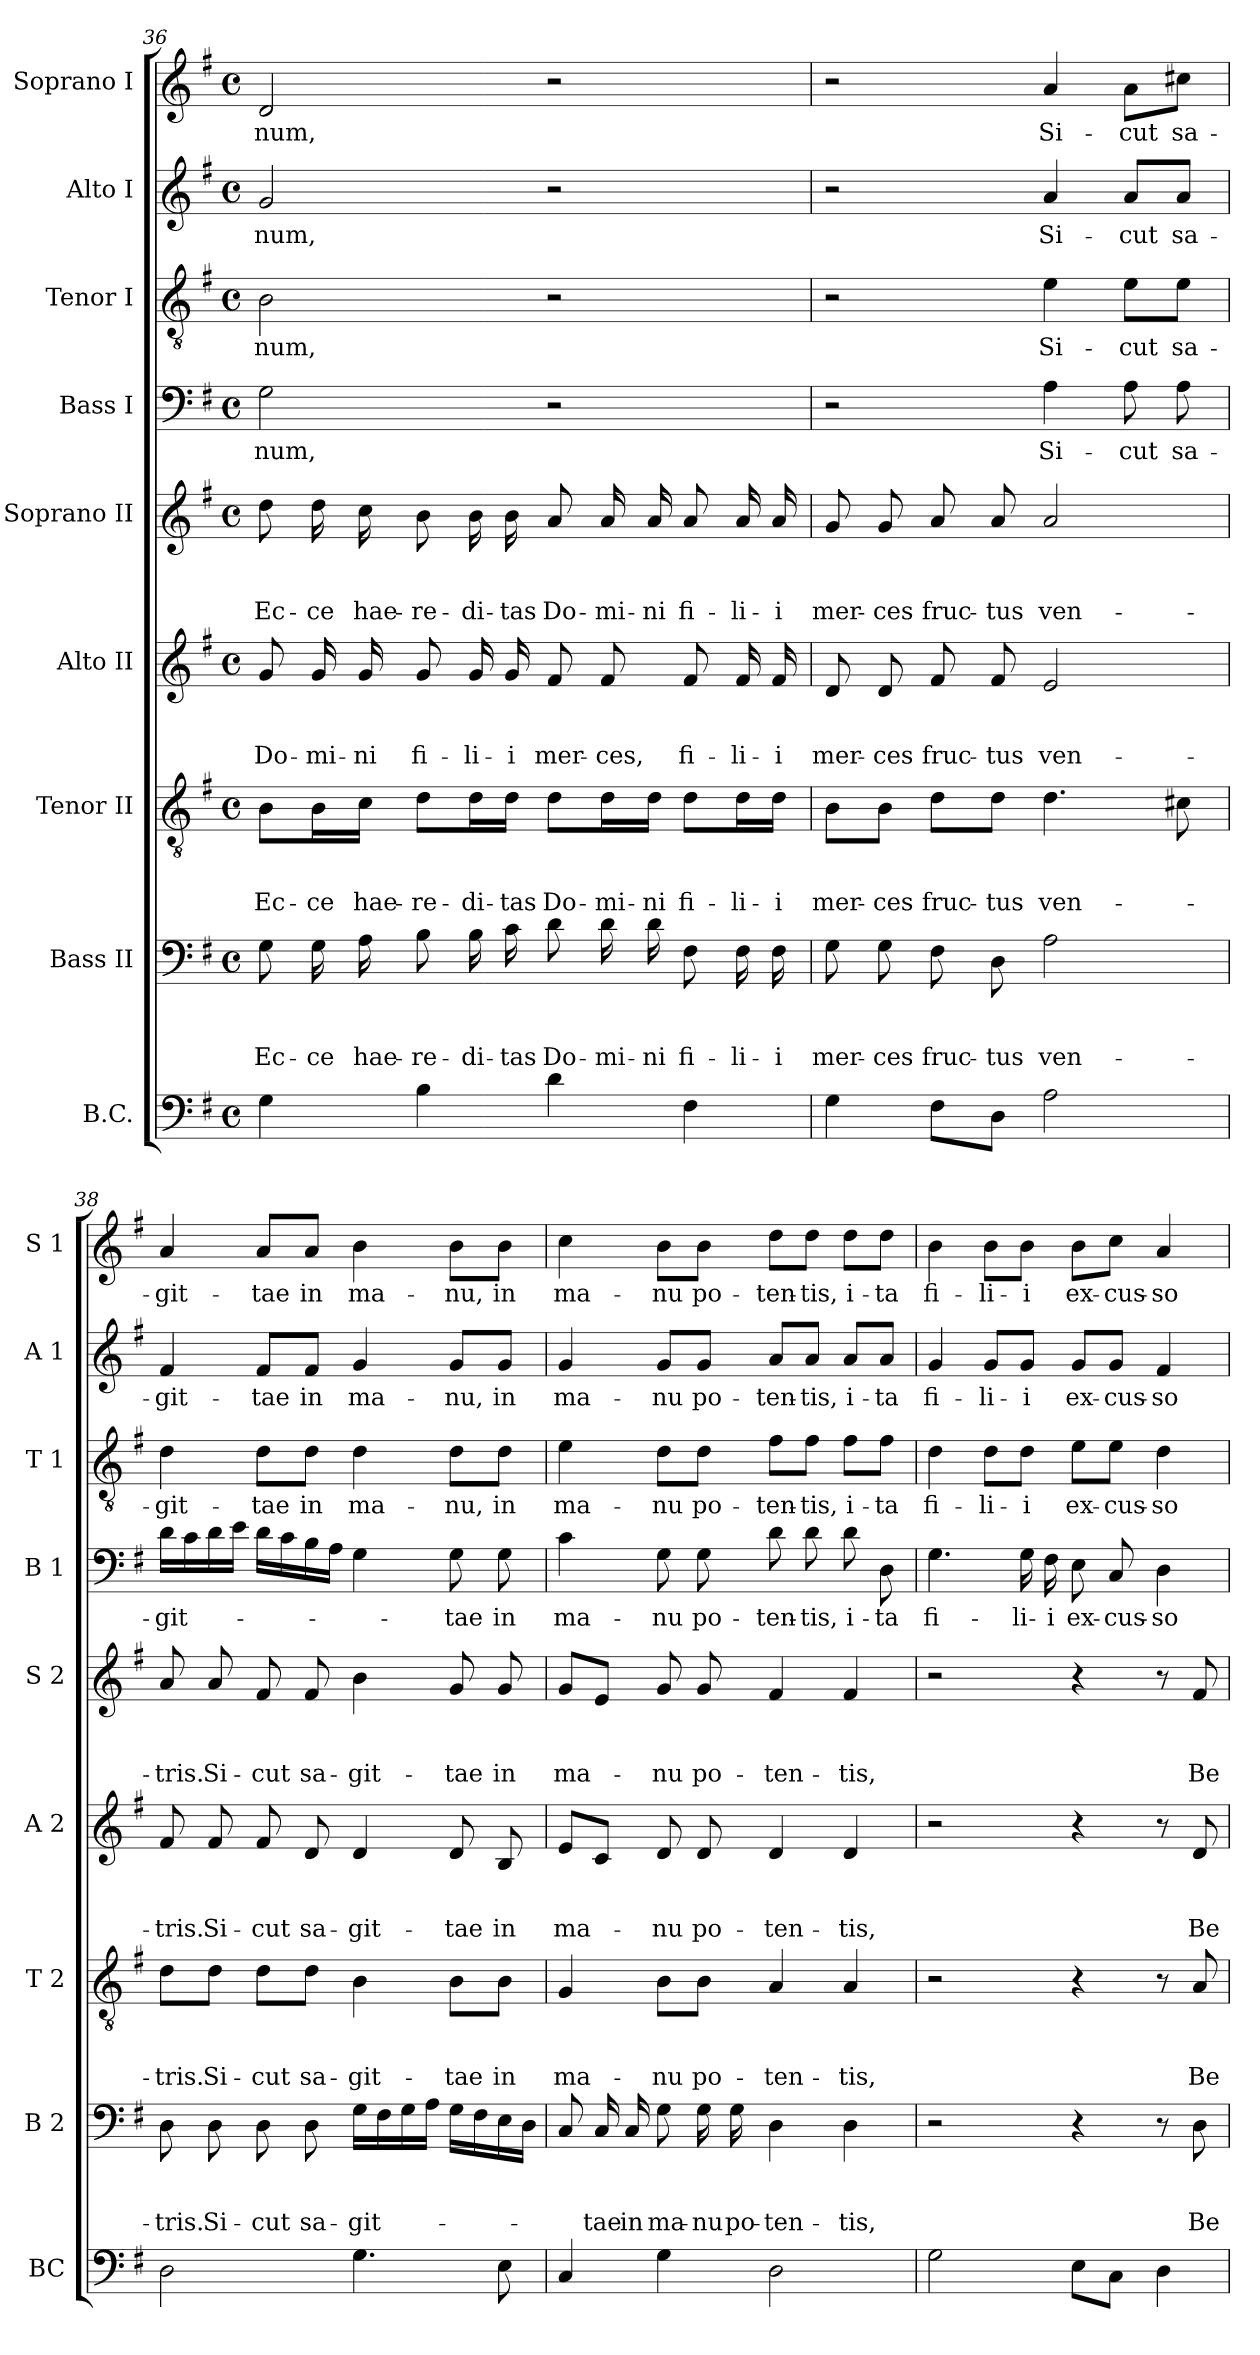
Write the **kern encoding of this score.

**kern	**kern	**text	**text	**text	**kern	**text	**text	**text	**kern	**text	**text	**text	**kern	**text	**text	**text	**kern	**text	**kern	**text	**kern	**text	**kern	**text
*part9	*part8	*part8	*part8	*part8	*part7	*part7	*part7	*part7	*part6	*part6	*part6	*part6	*part5	*part5	*part5	*part5	*part4	*part4	*part3	*part3	*part2	*part2	*part1	*part1
*staff9	*staff8	*staff8	*staff8	*staff8	*staff7	*staff7	*staff7	*staff7	*staff6	*staff6	*staff6	*staff6	*staff5	*staff5	*staff5	*staff5	*staff4	*staff4	*staff3	*staff3	*staff2	*staff2	*staff1	*staff1
*I"B.C.	*I"Bass II	*	*	*	*I"Tenor II	*	*	*	*I"Alto II	*	*	*	*I"Soprano II	*	*	*	*I"Bass I	*	*I"Tenor I	*	*I"Alto I	*	*I"Soprano I	*
*I'BC	*I'B 2	*	*	*	*I'T 2	*	*	*	*I'A 2	*	*	*	*I'S 2	*	*	*	*I'B 1	*	*I'T 1	*	*I'A 1	*	*I'S 1	*
*clefF4	*clefF4	*	*	*	*clefGv2	*	*	*	*clefG2	*	*	*	*clefG2	*	*	*	*clefF4	*	*clefGv2	*	*clefG2	*	*clefG2	*
*k[f#]	*k[f#]	*	*	*	*k[f#]	*	*	*	*k[f#]	*	*	*	*k[f#]	*	*	*	*k[f#]	*	*k[f#]	*	*k[f#]	*	*k[f#]	*
*G:	*G:	*	*	*	*G:	*	*	*	*G:	*	*	*	*G:	*	*	*	*G:	*	*G:	*	*G:	*	*G:	*
*M4/4	*M4/4	*	*	*	*M4/4	*	*	*	*M4/4	*	*	*	*M4/4	*	*	*	*M4/4	*	*M4/4	*	*M4/4	*	*M4/4	*
*met(c)	*met(c)	*	*	*	*met(c)	*	*	*	*met(c)	*	*	*	*met(c)	*	*	*	*met(c)	*	*met(c)	*	*met(c)	*	*met(c)	*
=36	=36	=36	=36	=36	=36	=36	=36	=36	=36	=36	=36	=36	=36	=36	=36	=36	=36	=36	=36	=36	=36	=36	=36	=36
!	!	!	!	!LO:LY:b	!	!	!	!LO:LY:b	!	!	!	!LO:LY:b	!	!	!	!LO:LY:b	!	!LO:LY:b	!	!LO:LY:b	!	!LO:LY:b	!	!LO:LY:b
4G\	8G\	.	.	Ec-	8B\L	.	.	Ec-	8g/	.	.	Do-	8dd\	.	.	Ec-	2G\	-num,	2B\	-num,	2g/	-num,	2d/	-num,
!	!	!	!	!LO:LY:b	!	!	!	!LO:LY:b	!	!	!	!LO:LY:b	!	!	!	!LO:LY:b	!	!	!	!	!	!	!	!
.	16G\	.	.	-ce	16B\L	.	.	-ce	16g/	.	.	-mi-	16dd\	.	.	-ce	.	.	.	.	.	.	.	.
!	!	!	!	!LO:LY:b	!	!	!	!LO:LY:b	!	!	!	!LO:LY:b	!	!	!	!LO:LY:b	!	!	!	!	!	!	!	!
.	16A\	.	.	hae-	16c\JJ	.	.	hae-	16g/	.	.	-ni	16cc\	.	.	hae-	.	.	.	.	.	.	.	.
!	!	!	!	!LO:LY:b	!	!	!	!LO:LY:b	!	!	!	!LO:LY:b	!	!	!	!LO:LY:b	!	!	!	!	!	!	!	!
4B\	8B\	.	.	-re-	8d\L	.	.	-re-	8g/	.	.	fi-	8b\	.	.	-re-	.	.	.	.	.	.	.	.
!	!	!	!	!LO:LY:b	!	!	!	!LO:LY:b	!	!	!	!LO:LY:b	!	!	!	!LO:LY:b	!	!	!	!	!	!	!	!
.	16B\	.	.	-di-	16d\L	.	.	-di-	16g/	.	.	-li-	16b\	.	.	-di-	.	.	.	.	.	.	.	.
!	!	!	!	!LO:LY:b	!	!	!	!LO:LY:b	!	!	!	!LO:LY:b	!	!	!	!LO:LY:b	!	!	!	!	!	!	!	!
.	16c\	.	.	-tas	16d\JJ	.	.	-tas	16g/	.	.	-i	16b\	.	.	-tas	.	.	.	.	.	.	.	.
!	!	!	!	!LO:LY:b	!	!	!	!LO:LY:b	!	!	!	!LO:LY:b	!	!	!	!LO:LY:b	!	!	!	!	!	!	!	!
4d\	8d\	.	.	Do-	8d\L	.	.	Do-	8f#/	.	.	mer-	8a/	.	.	Do-	2r	.	2r	.	2r	.	2r	.
!	!	!	!	!LO:LY:b	!	!	!	!LO:LY:b	!	!	!	!LO:LY:b	!	!	!	!LO:LY:b	!	!	!	!	!	!	!	!
.	16d\	.	.	-mi-	16d\L	.	.	-mi-	8f#/	.	.	-ces,	16a/	.	.	-mi-	.	.	.	.	.	.	.	.
!	!	!	!	!LO:LY:b	!	!	!	!LO:LY:b	!	!	!	!	!	!	!	!LO:LY:b	!	!	!	!	!	!	!	!
.	16d\	.	.	-ni	16d\JJ	.	.	-ni	.	.	.	.	16a/	.	.	-ni	.	.	.	.	.	.	.	.
!	!	!	!	!LO:LY:b	!	!	!	!LO:LY:b	!	!	!	!LO:LY:b	!	!	!	!LO:LY:b	!	!	!	!	!	!	!	!
4F#\	8F#\	.	.	fi-	8d\L	.	.	fi-	8f#/	.	.	fi-	8a/	.	.	fi-	.	.	.	.	.	.	.	.
!	!	!	!	!LO:LY:b	!	!	!	!LO:LY:b	!	!	!	!LO:LY:b	!	!	!	!LO:LY:b	!	!	!	!	!	!	!	!
.	16F#\	.	.	-li-	16d\L	.	.	-li-	16f#/	.	.	-li-	16a/	.	.	-li-	.	.	.	.	.	.	.	.
!	!	!	!	!LO:LY:b	!	!	!	!LO:LY:b	!	!	!	!LO:LY:b	!	!	!	!LO:LY:b	!	!	!	!	!	!	!	!
.	16F#\	.	.	-i	16d\JJ	.	.	-i	16f#/	.	.	-i	16a/	.	.	-i	.	.	.	.	.	.	.	.
!!LO:PB:g=z
=37	=37	=37	=37	=37	=37	=37	=37	=37	=37	=37	=37	=37	=37	=37	=37	=37	=37	=37	=37	=37	=37	=37	=37	=37
!	!	!	!	!LO:LY:b	!	!	!	!LO:LY:b	!	!	!	!LO:LY:b	!	!	!	!LO:LY:b	!	!	!	!	!	!	!	!
4G\	8G\	.	.	mer-	8B\L	.	.	mer-	8d/	.	.	mer-	8g/	.	.	mer-	2r	.	2r	.	2r	.	2r	.
!	!	!	!	!LO:LY:b	!	!	!	!LO:LY:b	!	!	!	!LO:LY:b	!	!	!	!LO:LY:b	!	!	!	!	!	!	!	!
.	8G\	.	.	-ces	8B\J	.	.	-ces	8d/	.	.	-ces	8g/	.	.	-ces	.	.	.	.	.	.	.	.
!	!	!	!	!LO:LY:b	!	!	!	!LO:LY:b	!	!	!	!LO:LY:b	!	!	!	!LO:LY:b	!	!	!	!	!	!	!	!
8F#\L	8F#\	.	.	fruc-	8d\L	.	.	fruc-	8f#/	.	.	fruc-	8a/	.	.	fruc-	.	.	.	.	.	.	.	.
!	!	!	!	!LO:LY:b	!	!	!	!LO:LY:b	!	!	!	!LO:LY:b	!	!	!	!LO:LY:b	!	!	!	!	!	!	!	!
8D\J	8D\	.	.	-tus	8d\J	.	.	-tus	8f#/	.	.	-tus	8a/	.	.	-tus	.	.	.	.	.	.	.	.
!	!	!	!	!LO:LY:b	!	!	!	!LO:LY:b	!	!	!	!LO:LY:b	!	!	!	!LO:LY:b	!	!LO:LY:b	!	!LO:LY:b	!	!LO:LY:b	!	!LO:LY:b
2A\	2A\	.	.	ven-	4.d\	.	.	ven-	2e/	.	.	ven-	2a/	.	.	ven-	4A\	Si-	4e\	Si-	4a/	Si-	4a/	Si-
!	!	!	!	!	!	!	!	!	!	!	!	!	!	!	!	!	!	!LO:LY:b	!	!LO:LY:b	!	!LO:LY:b	!	!LO:LY:b
.	.	.	.	.	.	.	.	.	.	.	.	.	.	.	.	.	8A\	-cut	8e\L	-cut	8a/L	-cut	8a\L	-cut
!	!	!	!	!	!	!	!	!	!	!	!	!	!	!	!	!	!	!LO:LY:b	!	!LO:LY:b	!	!LO:LY:b	!	!LO:LY:b
.	.	.	.	.	8c#X\	.	.	.	.	.	.	.	.	.	.	.	8A\	sa-	8e\J	sa-	8a/J	sa-	8cc#X\J	sa-
=38	=38	=38	=38	=38	=38	=38	=38	=38	=38	=38	=38	=38	=38	=38	=38	=38	=38	=38	=38	=38	=38	=38	=38	=38
!	!	!	!	!LO:LY:b	!	!	!	!LO:LY:b	!	!	!	!LO:LY:b	!	!	!	!LO:LY:b	!	!LO:LY:b	!	!LO:LY:b	!	!LO:LY:b	!	!LO:LY:b
2D\	8D\	.	.	-tris.	8d\L	.	.	-tris.	8f#/	.	.	-tris.	8a/	.	.	-tris.	16d\LL	-git-	4d\	-git-	4f#/	-git-	4a/	-git-
.	.	.	.	.	.	.	.	.	.	.	.	.	.	.	.	.	16c\	.	.	.	.	.	.	.
!	!	!	!	!LO:LY:b	!	!	!	!LO:LY:b	!	!	!	!LO:LY:b	!	!	!	!LO:LY:b	!	!	!	!	!	!	!	!
.	8D\	.	.	Si-	8d\J	.	.	Si-	8f#/	.	.	Si-	8a/	.	.	Si-	16d\	.	.	.	.	.	.	.
.	.	.	.	.	.	.	.	.	.	.	.	.	.	.	.	.	16e\JJ	.	.	.	.	.	.	.
!	!	!	!	!LO:LY:b	!	!	!	!LO:LY:b	!	!	!	!LO:LY:b	!	!	!	!LO:LY:b	!	!	!	!LO:LY:b	!	!LO:LY:b	!	!LO:LY:b
.	8D\	.	.	-cut	8d\L	.	.	-cut	8f#/	.	.	-cut	8f#/	.	.	-cut	16d\LL	.	8d\L	-tae	8f#/L	-tae	8a/L	-tae
.	.	.	.	.	.	.	.	.	.	.	.	.	.	.	.	.	16c\	.	.	.	.	.	.	.
!	!	!	!	!LO:LY:b	!	!	!	!LO:LY:b	!	!	!	!LO:LY:b	!	!	!	!LO:LY:b	!	!	!	!LO:LY:b	!	!LO:LY:b	!	!LO:LY:b
.	8D\	.	.	sa-	8d\J	.	.	sa-	8d/	.	.	sa-	8f#/	.	.	sa-	16B\	.	8d\J	in	8f#/J	in	8a/J	in
.	.	.	.	.	.	.	.	.	.	.	.	.	.	.	.	.	16A\JJ	.	.	.	.	.	.	.
!	!	!	!	!LO:LY:b	!	!	!	!LO:LY:b	!	!	!	!LO:LY:b	!	!	!	!LO:LY:b	!	!	!	!LO:LY:b	!	!LO:LY:b	!	!LO:LY:b
4.G\	16G\LL	.	.	-git-	4B\	.	.	-git-	4d/	.	.	-git-	4b\	.	.	-git-	4G\	.	4d\	ma-	4g/	ma-	4b\	ma-
.	16F#\	.	.	.	.	.	.	.	.	.	.	.	.	.	.	.	.	.	.	.	.	.	.	.
.	16G\	.	.	.	.	.	.	.	.	.	.	.	.	.	.	.	.	.	.	.	.	.	.	.
.	16A\JJ	.	.	.	.	.	.	.	.	.	.	.	.	.	.	.	.	.	.	.	.	.	.	.
!	!	!	!	!	!	!	!	!LO:LY:b	!	!	!	!LO:LY:b	!	!	!	!LO:LY:b	!	!LO:LY:b	!	!LO:LY:b	!	!LO:LY:b	!	!LO:LY:b
.	16G\LL	.	.	.	8B\L	.	.	-tae	8d/	.	.	-tae	8g/	.	.	-tae	8G\	-tae	8d\L	-nu,	8g/L	-nu,	8b\L	-nu,
.	16F#\	.	.	.	.	.	.	.	.	.	.	.	.	.	.	.	.	.	.	.	.	.	.	.
!	!	!	!	!	!	!	!	!LO:LY:b	!	!	!	!LO:LY:b	!	!	!	!LO:LY:b	!	!LO:LY:b	!	!LO:LY:b	!	!LO:LY:b	!	!LO:LY:b
8E\	16E\	.	.	.	8B\J	.	.	in	8B/	.	.	in	8g/	.	.	in	8G\	in	8d\J	in	8g/J	in	8b\J	in
.	16D\JJ	.	.	.	.	.	.	.	.	.	.	.	.	.	.	.	.	.	.	.	.	.	.	.
=39	=39	=39	=39	=39	=39	=39	=39	=39	=39	=39	=39	=39	=39	=39	=39	=39	=39	=39	=39	=39	=39	=39	=39	=39
!	!	!	!	!	!	!	!	!LO:LY:b	!	!	!	!LO:LY:b	!	!	!	!LO:LY:b	!	!LO:LY:b	!	!LO:LY:b	!	!LO:LY:b	!	!LO:LY:b
4C/	8C/	.	.	.	4G/	.	.	ma-	8e/L	.	.	ma-	8g/L	.	.	ma-	4c\	ma-	4e\	ma-	4g/	ma-	4cc\	ma-
!	!	!	!	!LO:LY:b	!	!	!	!	!	!	!	!	!	!	!	!	!	!	!	!	!	!	!	!
.	16C/	.	.	-tae	.	.	.	.	8c/J	.	.	.	8e/J	.	.	.	.	.	.	.	.	.	.	.
!	!	!	!	!LO:LY:b	!	!	!	!	!	!	!	!	!	!	!	!	!	!	!	!	!	!	!	!
.	16C/	.	.	in	.	.	.	.	.	.	.	.	.	.	.	.	.	.	.	.	.	.	.	.
!	!	!	!	!LO:LY:b	!	!	!	!LO:LY:b	!	!	!	!LO:LY:b	!	!	!	!LO:LY:b	!	!LO:LY:b	!	!LO:LY:b	!	!LO:LY:b	!	!LO:LY:b
4G\	8G\	.	.	ma-	8B\L	.	.	-nu	8d/	.	.	-nu	8g/	.	.	-nu	8G\	-nu	8d\L	-nu	8g/L	-nu	8b\L	-nu
!	!	!	!	!LO:LY:b	!	!	!	!LO:LY:b	!	!	!	!LO:LY:b	!	!	!	!LO:LY:b	!	!LO:LY:b	!	!LO:LY:b	!	!LO:LY:b	!	!LO:LY:b
.	16G\	.	.	-nu	8B\J	.	.	po-	8d/	.	.	po-	8g/	.	.	po-	8G\	po-	8d\J	po-	8g/J	po-	8b\J	po-
!	!	!	!	!LO:LY:b	!	!	!	!	!	!	!	!	!	!	!	!	!	!	!	!	!	!	!	!
.	16G\	.	.	po-	.	.	.	.	.	.	.	.	.	.	.	.	.	.	.	.	.	.	.	.
!	!	!	!	!LO:LY:b	!	!	!	!LO:LY:b	!	!	!	!LO:LY:b	!	!	!	!LO:LY:b	!	!LO:LY:b	!	!LO:LY:b	!	!LO:LY:b	!	!LO:LY:b
2D\	4D\	.	.	-ten-	4A/	.	.	-ten-	4d/	.	.	-ten-	4f#/	.	.	-ten-	8d\	-ten-	8f#\L	-ten-	8a/L	-ten-	8dd\L	-ten-
!	!	!	!	!	!	!	!	!	!	!	!	!	!	!	!	!	!	!LO:LY:b	!	!LO:LY:b	!	!LO:LY:b	!	!LO:LY:b
.	.	.	.	.	.	.	.	.	.	.	.	.	.	.	.	.	8d\	-tis,	8f#\J	-tis,	8a/J	-tis,	8dd\J	-tis,
!	!	!	!	!LO:LY:b	!	!	!	!LO:LY:b	!	!	!	!LO:LY:b	!	!	!	!LO:LY:b	!	!LO:LY:b	!	!LO:LY:b	!	!LO:LY:b	!	!LO:LY:b
.	4D\	.	.	-tis,	4A/	.	.	-tis,	4d/	.	.	-tis,	4f#/	.	.	-tis,	8d\	i-	8f#\L	i-	8a/L	i-	8dd\L	i-
!	!	!	!	!	!	!	!	!	!	!	!	!	!	!	!	!	!	!LO:LY:b	!	!LO:LY:b	!	!LO:LY:b	!	!LO:LY:b
.	.	.	.	.	.	.	.	.	.	.	.	.	.	.	.	.	8D\	-ta	8f#\J	-ta	8a/J	-ta	8dd\J	-ta
=40	=40	=40	=40	=40	=40	=40	=40	=40	=40	=40	=40	=40	=40	=40	=40	=40	=40	=40	=40	=40	=40	=40	=40	=40
!	!	!	!	!	!	!	!	!	!	!	!	!	!	!	!	!	!	!LO:LY:b	!	!LO:LY:b	!	!LO:LY:b	!	!LO:LY:b
2G\	2r	.	.	.	2r	.	.	.	2r	.	.	.	2r	.	.	.	4.G\	fi-	4d\	fi-	4g/	fi-	4b\	fi-
!	!	!	!	!	!	!	!	!	!	!	!	!	!	!	!	!	!	!	!	!LO:LY:b	!	!LO:LY:b	!	!LO:LY:b
.	.	.	.	.	.	.	.	.	.	.	.	.	.	.	.	.	.	.	8d\L	-li-	8g/L	-li-	8b\L	-li-
!	!	!	!	!	!	!	!	!	!	!	!	!	!	!	!	!	!	!LO:LY:b	!	!LO:LY:b	!	!LO:LY:b	!	!LO:LY:b
.	.	.	.	.	.	.	.	.	.	.	.	.	.	.	.	.	16G\	-li-	8d\J	-i	8g/J	-i	8b\J	-i
!	!	!	!	!	!	!	!	!	!	!	!	!	!	!	!	!	!	!LO:LY:b	!	!	!	!	!	!
.	.	.	.	.	.	.	.	.	.	.	.	.	.	.	.	.	16F#\	-i	.	.	.	.	.	.
!	!	!	!	!	!	!	!	!	!	!	!	!	!	!	!	!	!	!LO:LY:b	!	!LO:LY:b	!	!LO:LY:b	!	!LO:LY:b
8E\L	4r	.	.	.	4r	.	.	.	4r	.	.	.	4r	.	.	.	8E\	ex-	8e\L	ex-	8g/L	ex-	8b\L	ex-
!	!	!	!	!	!	!	!	!	!	!	!	!	!	!	!	!	!	!LO:LY:b	!	!LO:LY:b	!	!LO:LY:b	!	!LO:LY:b
8C\J	.	.	.	.	.	.	.	.	.	.	.	.	.	.	.	.	8C/	-cus-	8e\J	-cus-	8g/J	-cus-	8cc\J	-cus-
!	!	!	!	!	!	!	!	!	!	!	!	!	!	!	!	!	!	!LO:LY:b	!	!LO:LY:b	!	!LO:LY:b	!	!LO:LY:b
4D\	8r	.	.	.	8r	.	.	.	8r	.	.	.	8r	.	.	.	4D\	-so-	4d\	-so-	4f#/	-so-	4a/	-so-
!	!	!	!	!LO:LY:b	!	!	!	!LO:LY:b	!	!	!	!LO:LY:b	!	!	!	!LO:LY:b	!	!	!	!	!	!	!	!
.	8D\	.	.	Be-	8A/	.	.	Be-	8d/	.	.	Be-	8f#/	.	.	Be-	.	.	.	.	.	.	.	.
=	=	=	=	=	=	=	=	=	=	=	=	=	=	=	=	=	=	=	=	=	=	=	=	=
*-	*-	*-	*-	*-	*-	*-	*-	*-	*-	*-	*-	*-	*-	*-	*-	*-	*-	*-	*-	*-	*-	*-	*-	*-
